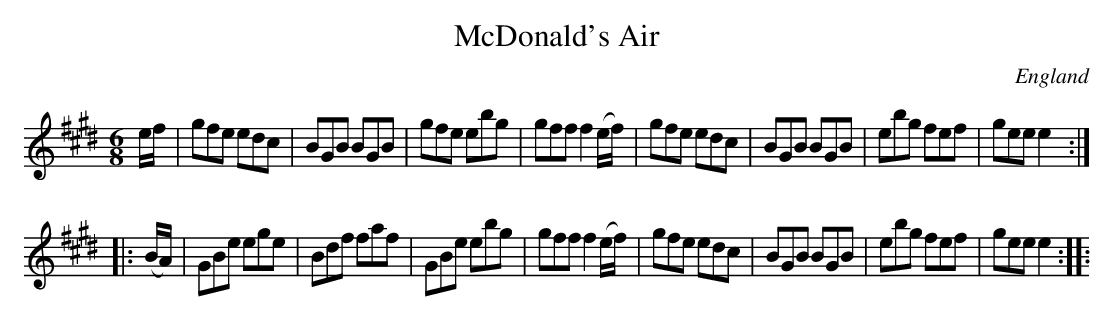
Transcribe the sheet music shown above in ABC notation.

X:1
T:McDonald's Air
L:1/8
M:6/8
O:England
K:E major
e/f/ | \
gfe edc | BGB BGB | gfe ebg | gff f2 (e/f/) | \
gfe edc | BGB BGB | ebg fef | gee e2 ::
(B/A/) | \
GBe ege | Bdf faf | GBe ebg | gff f2(e/f/) | \
gfe edc | BGB BGB | ebg fef | gee e2 ::
